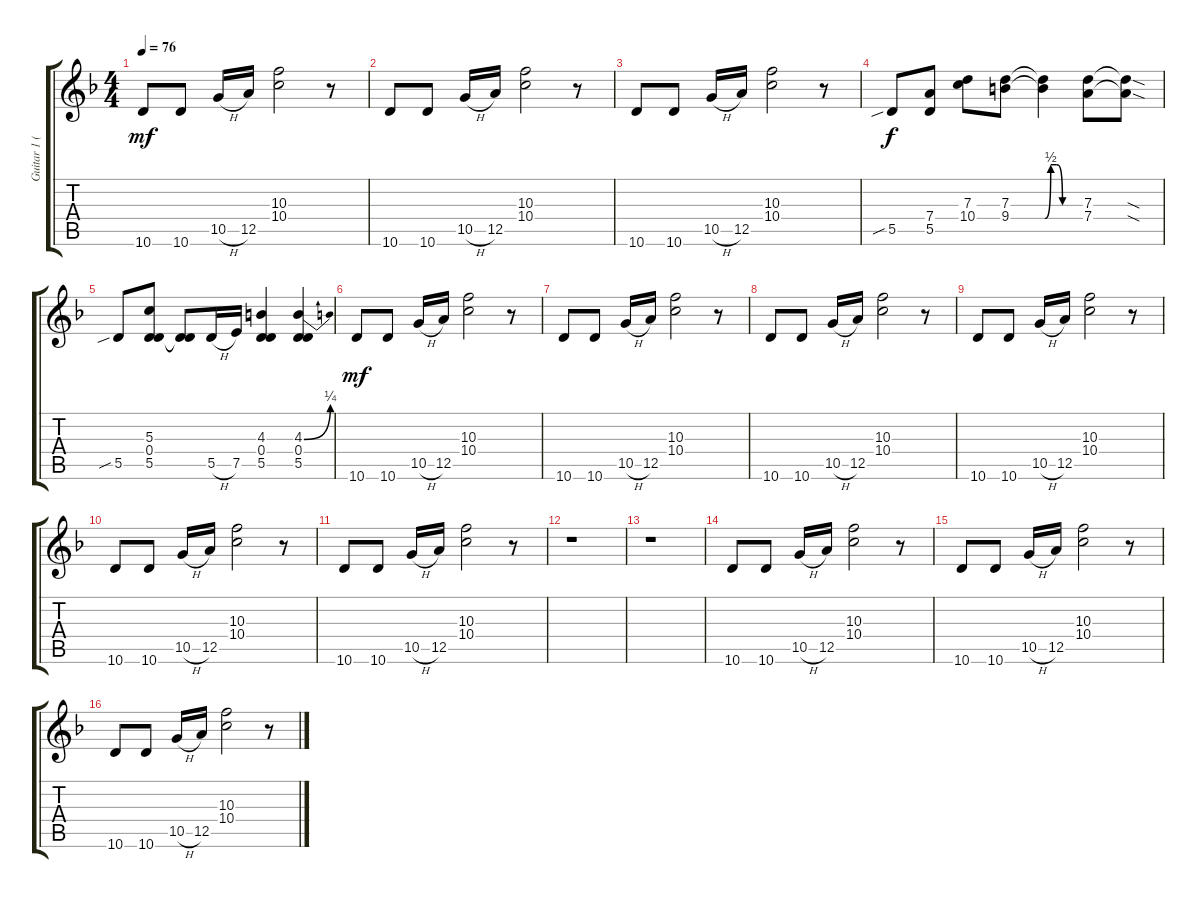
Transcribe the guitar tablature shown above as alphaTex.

\track ("Guitar 1 (dist.)" "Guitar 1 (") {instrument distortionguitar}
\staff {score tabs}
\tuning (E4 B3 G3 D3 A2 E2) {hide}
\ts (4 4)
\tempo 76
\clef g2
\ks f
10.6.8{dy mf} 10.6.8 10.5{h}.16 12.5.16 (10.3 10.4).2 r.8 |
10.6.8 10.6.8 10.5{h}.16 12.5.16 (10.3 10.4).2 r.8 |
10.6.8 10.6.8 10.5{h}.16 12.5.16 (10.3 10.4).2 r.8 |
5.5{sib}.8{dy f} (7.4 5.5).8 (7.3 10.4).8 (7.3 9.4).8 (7.3{t} 9.4{be (custom 0 0 10 2 20 2 30 0 60 0) t}).4 (7.3 7.4).8 (7.3{sod t} 7.4{sod t}).8 |
5.5{sib}.8 (5.3 0.4 5.5).8 (0.4{t} 5.5{t}).8 5.5{h}.16 7.5.16 (4.3 0.4 5.5).4 (4.3{be (bend 0 0 60 1)} 0.4 5.5).4 |
10.6.8{dy mf} 10.6.8 10.5{h}.16 12.5.16 (10.3 10.4).2 r.8 |
10.6.8 10.6.8 10.5{h}.16 12.5.16 (10.3 10.4).2 r.8 |
10.6.8 10.6.8 10.5{h}.16 12.5.16 (10.3 10.4).2 r.8 |
10.6.8 10.6.8 10.5{h}.16 12.5.16 (10.3 10.4).2 r.8 |
10.6.8 10.6.8 10.5{h}.16 12.5.16 (10.3 10.4).2 r.8 |
10.6.8 10.6.8 10.5{h}.16 12.5.16 (10.3 10.4).2 r.8 |
r.1 |
r.1 |
10.6.8 10.6.8 10.5{h}.16 12.5.16 (10.3 10.4).2 r.8 |
10.6.8 10.6.8 10.5{h}.16 12.5.16 (10.3 10.4).2 r.8 |
10.6.8 10.6.8 10.5{h}.16 12.5.16 (10.3 10.4).2 r.8
